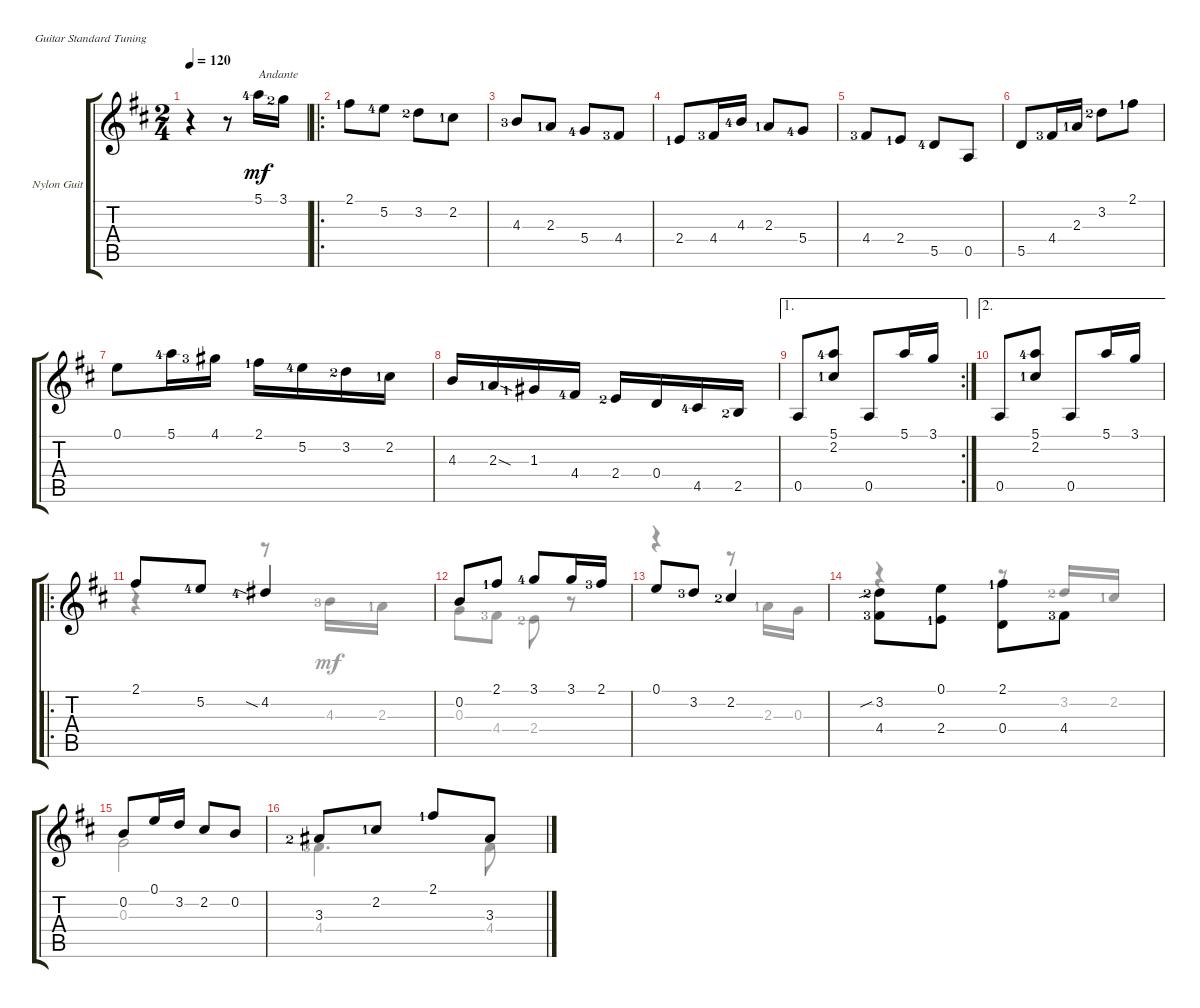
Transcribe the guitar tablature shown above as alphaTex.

\defaultSystemsLayout 4
\bracketExtendMode groupsimilarinstruments
\firstSystemTrackNameOrientation horizontal
\otherSystemsTrackNameOrientation horizontal
\track ("Nylon Guitar" "Nylon Guit") {instrument acousticguitarsteel}
\staff {score tabs}
\tuning (E4 B3 G3 D3 A2 E2)
\voice
\ts (2 4)
\tempo 120
\clef g2
\ks d
r.4{dy mf instrument acousticguitarsteel} r.8 5.1{lf 5}.16{txt "Andante"} 3.1{lf 3}.16 |
\ro
2.1{lf 2}.8 5.2{lf 5}.8 3.2{lf 3}.8 2.2{lf 2}.8 |
4.3{lf 4}.8 2.3{lf 2}.8 5.4{lf 5}.8 4.4{lf 4}.8 |
2.4{lf 2}.8 4.4{lf 4}.16 4.3{lf 5}.16 2.3{lf 2}.8 5.4{lf 5}.8 |
4.4{lf 4}.8 2.4{lf 2}.8 5.5{lf 5}.8 0.5.8 |
5.5.8 4.4{lf 4}.16 2.3{lf 2}.16 3.2{lf 3}.8 2.1{lf 2}.8 |
0.1.8 5.1{lf 5}.16 4.1{lf 4}.16 2.1{lf 2}.16 5.2{lf 5}.16 3.2{lf 3}.16 2.2{lf 2}.16 |
4.3.16 2.3{sod lf 2}.16 1.3{lf 2}.16 4.4{lf 5}.16 2.4{lf 3}.16 0.4.16 4.5{lf 5}.16 2.5{lf 3}.16 |
\ae 1
\rc 2
0.5.8 (5.1{lf 5} 2.2{lf 2}).8 0.5.8 5.1.16 3.1.16 |
\ae 2
0.5.8 (5.1{lf 5} 2.2{lf 2}).8 0.5.8 5.1.16 3.1.16 |
\ro
2.1.8 5.2{lf 5}.8 4.2{sia lf 5}.4 |
0.2.8 2.1{lf 2}.8 3.1{lf 5}.8 3.1.16 2.1{lf 4}.16 |
0.1.8 3.2{lf 4}.8 2.2{lf 3}.4 |
(3.2{sib lf 3} 4.4{lf 4}).8{beam invert} (0.1 2.4{lf 2}).8 (2.1{lf 2} 0.4).8{beam invert} 4.4{lf 4}.8 |
0.2.8 0.1.16 3.2.16 2.2.8 0.2.8 |
3.3{lf 3}.8 2.2{lf 2}.8 2.1{lf 2}.8 3.3.8
\voice
\clef g2
\ottava regular
\simile none
\ks d
|
|
|
|
|
|
|
|
|
|
r.4 r.8 4.3{lf 4}.16 2.3{lf 2}.16 |
0.3.8 4.4{lf 4}.8 2.4{lf 3}.8 r.8 |
r.4 r.8 2.3{lf 2}.16 0.3.16 |
r.4 r.8 3.2{lf 3}.16{beam invert} 2.2{lf 2}.16 |
0.3.2 |
4.4{lf 4}.4{d} 4.4.8
